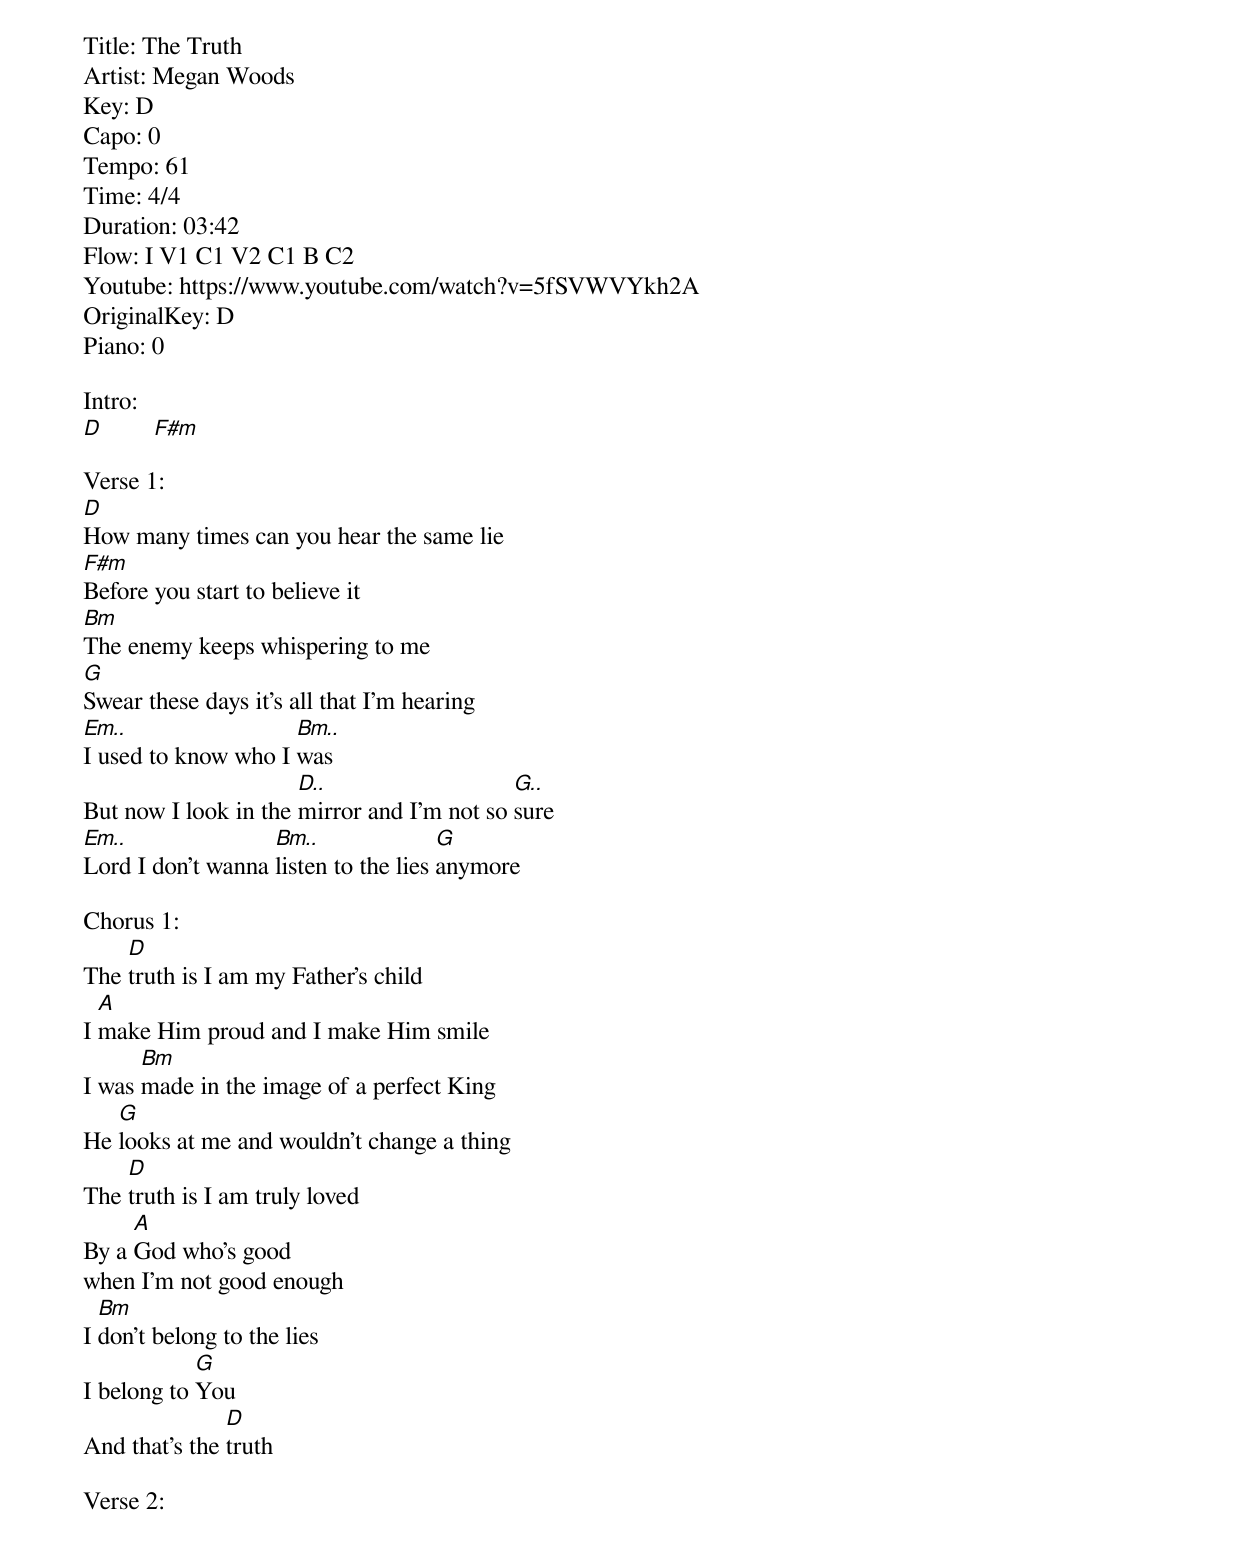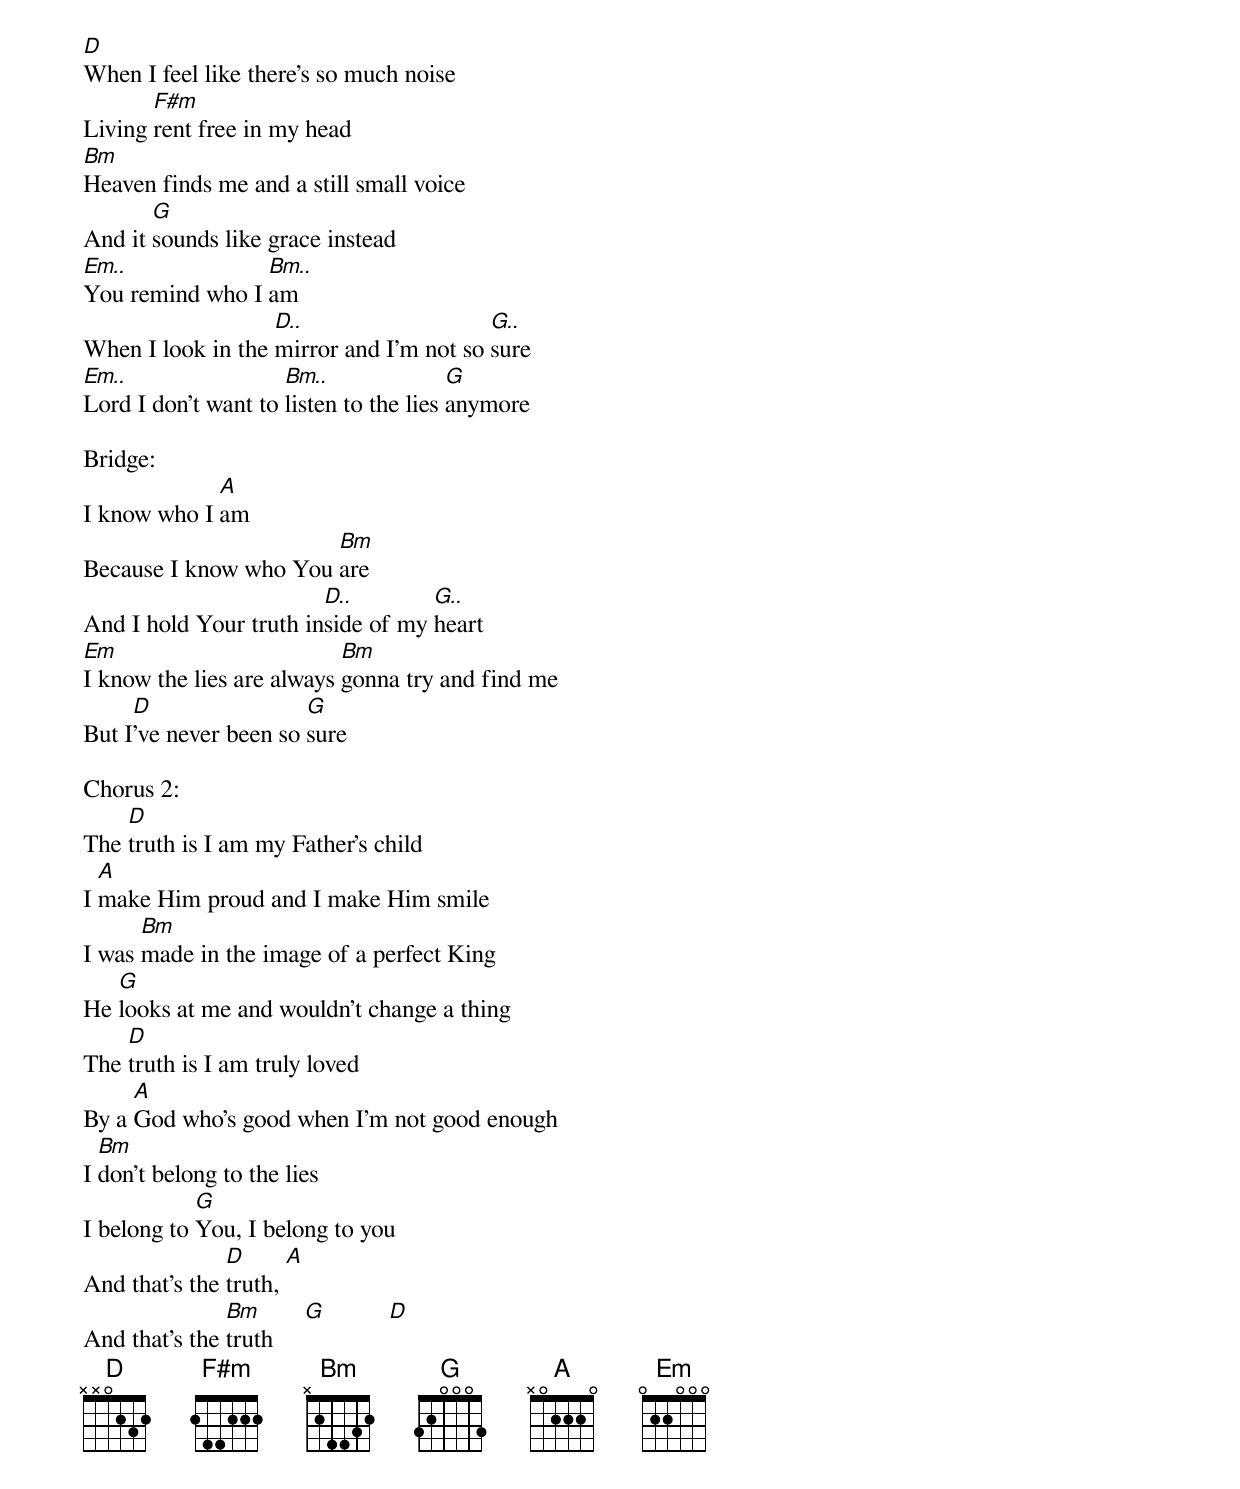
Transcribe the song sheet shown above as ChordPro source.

Title: The Truth
Artist: Megan Woods
Key: D
Capo: 0
Tempo: 61
Time: 4/4
Duration: 03:42
Flow: I V1 C1 V2 C1 B C2
Youtube: https://www.youtube.com/watch?v=5fSVWVYkh2A
OriginalKey: D
Piano: 0

Intro:
[D]        [F#m]

Verse 1:
[D]How many times can you hear the same lie
[F#m]Before you start to believe it
[Bm]The enemy keeps whispering to me
[G]Swear these days it's all that I'm hearing
[Em..]I used to know who I [Bm..]was
But now I look in the [D..]mirror and I'm not so [G..]sure
[Em..]Lord I don't wanna [Bm..]listen to the lies [G]anymore

Chorus 1:
The [D]truth is I am my Father's child
I [A]make Him proud and I make Him smile
I was [Bm]made in the image of a perfect King
He [G]looks at me and wouldn't change a thing
The [D]truth is I am truly loved
By a [A]God who's good
when I'm not good enough
I [Bm]don't belong to the lies
I belong to [G]You
And that's the [D]truth

Verse 2:
[D]When I feel like there's so much noise
Living [F#m]rent free in my head
[Bm]Heaven finds me and a still small voice
And it [G]sounds like grace instead
[Em..]You remind who I [Bm..]am
When I look in the [D..]mirror and I'm not so [G..]sure
[Em..]Lord I don't want to [Bm..]listen to the lies [G]anymore

Bridge:
I know who I [A]am
Because I know who You [Bm]are
And I hold Your truth in[D..]side of my [G..]heart
[Em]I know the lies are always [Bm]gonna try and find me
But I[D]'ve never been so [G]sure

Chorus 2:
The [D]truth is I am my Father's child
I [A]make Him proud and I make Him smile
I was [Bm]made in the image of a perfect King
He [G]looks at me and wouldn't change a thing
The [D]truth is I am truly loved
By a [A]God who's good when I'm not good enough
I [Bm]don't belong to the lies
I belong to [G]You, I belong to you
And that's the [D]truth, [A]
And that's the [Bm]truth     [G]          [D]
